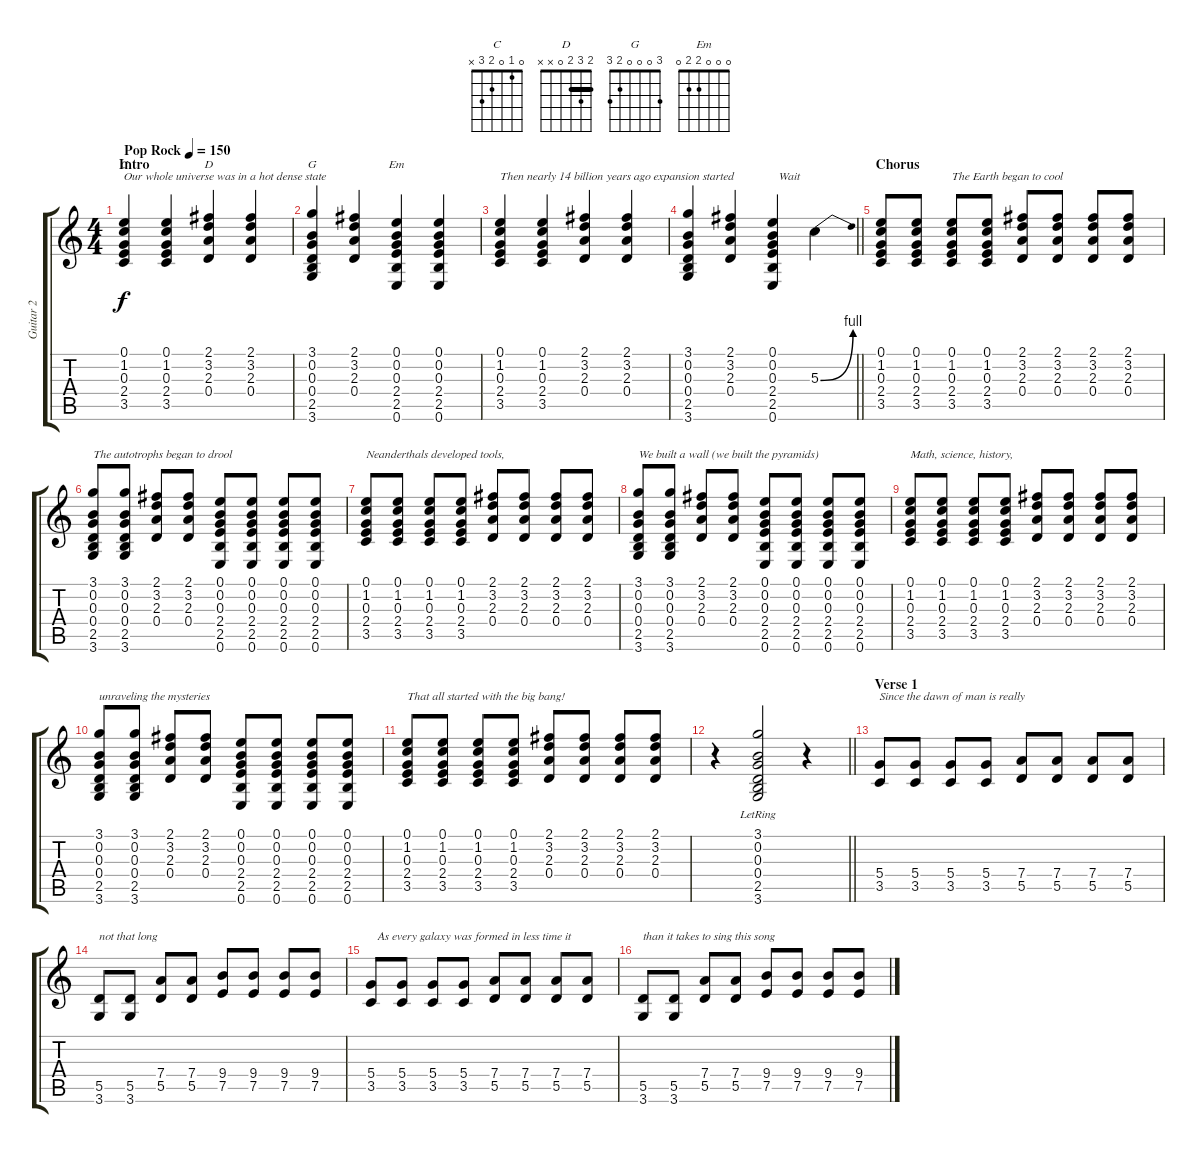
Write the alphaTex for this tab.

\track ("Guitar 2" "Guitar 2") {instrument electricguitarclean}
\staff {score tabs}
\tuning (E4 B3 G3 D3 A2 E2) {hide}
\chord ("C" 0 1 0 2 3 x)
\chord ("D" 2 3 2 0 x x) {barre 2}
\chord ("G" 3 0 0 0 2 3)
\chord ("Em" 0 0 0 2 2 0)
\ts (4 4)
\section ("" "Intro")
\tempo (150 "Pop Rock")
\clef g2
\ks c
(0.1 1.2 0.3 2.4 3.5).4{ch "C" txt "Our whole universe was in a hot dense state" dy f instrument electricguitarclean} (0.1 1.2 0.3 2.4 3.5).4 (2.1 3.2 2.3 0.4).4{ch "D"} (2.1 3.2 2.3 0.4).4 |
(3.1 0.2 0.3 0.4 2.5 3.6).4{ch "G"} (2.1 3.2 2.3 0.4).4 (0.1 0.2 0.3 2.4 2.5 0.6).4{ch "Em"} (0.1 0.2 0.3 2.4 2.5 0.6).4 |
(0.1 1.2 0.3 2.4 3.5).4{txt "Then nearly 14 billion years ago expansion started"} (0.1 1.2 0.3 2.4 3.5).4 (2.1 3.2 2.3 0.4).4 (2.1 3.2 2.3 0.4).4 |
\barLineRight lightlight
(3.1 0.2 0.3 0.4 2.5 3.6).4{txt "                              Wait"} (2.1 3.2 2.3 0.4).4 (0.1 0.2 0.3 2.4 2.5 0.6).4 5.3{be (bend 0 0 60 4)}.4 |
\section ("" "Chorus ")
(0.1 1.2 0.3 2.4 3.5).8 (0.1 1.2 0.3 2.4 3.5).8 (0.1 1.2 0.3 2.4 3.5).8{txt "The Earth began to cool"} (0.1 1.2 0.3 2.4 3.5).8 (2.1 3.2 2.3 0.4).8 (2.1 3.2 2.3 0.4).8 (2.1 3.2 2.3 0.4).8 (2.1 3.2 2.3 0.4).8 |
(3.1 0.2 0.3 0.4 2.5 3.6).8{txt "The autotrophs began to drool"} (3.1 0.2 0.3 0.4 2.5 3.6).8 (2.1 3.2 2.3 0.4).8 (2.1 3.2 2.3 0.4).8 (0.1 0.2 0.3 2.4 2.5 0.6).8 (0.1 0.2 0.3 2.4 2.5 0.6).8 (0.1 0.2 0.3 2.4 2.5 0.6).8 (0.1 0.2 0.3 2.4 2.5 0.6).8 |
(0.1 1.2 0.3 2.4 3.5).8{txt "Neanderthals developed tools,"} (0.1 1.2 0.3 2.4 3.5).8 (0.1 1.2 0.3 2.4 3.5).8 (0.1 1.2 0.3 2.4 3.5).8 (2.1 3.2 2.3 0.4).8 (2.1 3.2 2.3 0.4).8 (2.1 3.2 2.3 0.4).8 (2.1 3.2 2.3 0.4).8 |
(3.1 0.2 0.3 0.4 2.5 3.6).8{txt "We built a wall (we built the pyramids)"} (3.1 0.2 0.3 0.4 2.5 3.6).8 (2.1 3.2 2.3 0.4).8 (2.1 3.2 2.3 0.4).8 (0.1 0.2 0.3 2.4 2.5 0.6).8 (0.1 0.2 0.3 2.4 2.5 0.6).8 (0.1 0.2 0.3 2.4 2.5 0.6).8 (0.1 0.2 0.3 2.4 2.5 0.6).8 |
(0.1 1.2 0.3 2.4 3.5).8{txt "Math, science, history, "} (0.1 1.2 0.3 2.4 3.5).8 (0.1 1.2 0.3 2.4 3.5).8 (0.1 1.2 0.3 2.4 3.5).8 (2.1 3.2 2.3 0.4).8 (2.1 3.2 2.3 0.4).8 (2.1 3.2 2.3 0.4).8 (2.1 3.2 2.3 0.4).8 |
(3.1 0.2 0.3 0.4 2.5 3.6).8{txt "unraveling the mysteries"} (3.1 0.2 0.3 0.4 2.5 3.6).8 (2.1 3.2 2.3 0.4).8 (2.1 3.2 2.3 0.4).8 (0.1 0.2 0.3 2.4 2.5 0.6).8 (0.1 0.2 0.3 2.4 2.5 0.6).8 (0.1 0.2 0.3 2.4 2.5 0.6).8 (0.1 0.2 0.3 2.4 2.5 0.6).8 |
(0.1 1.2 0.3 2.4 3.5).8{txt "That all started with the big bang!"} (0.1 1.2 0.3 2.4 3.5).8 (0.1 1.2 0.3 2.4 3.5).8 (0.1 1.2 0.3 2.4 3.5).8 (2.1 3.2 2.3 0.4).8 (2.1 3.2 2.3 0.4).8 (2.1 3.2 2.3 0.4).8 (2.1 3.2 2.3 0.4).8 |
\barLineRight lightlight
r.4 (3.1{lr} 0.2{lr} 0.3{lr} 0.4{lr} 2.5{lr} 3.6{lr}).2 r.4 |
\section ("" "Verse 1")
(5.4 3.5).8{txt "Since the dawn of man is really "} (5.4 3.5).8 (5.4 3.5).8 (5.4 3.5).8 (7.4 5.5).8 (7.4 5.5).8 (7.4 5.5).8 (7.4 5.5).8 |
(5.5 3.6).8{txt "not that long"} (5.5 3.6).8 (7.4 5.5).8 (7.4 5.5).8 (9.4 7.5).8 (9.4 7.5).8 (9.4 7.5).8 (9.4 7.5).8 |
(5.4 3.5).8{txt "  As every galaxy was formed in less time it "} (5.4 3.5).8 (5.4 3.5).8 (5.4 3.5).8 (7.4 5.5).8 (7.4 5.5).8 (7.4 5.5).8 (7.4 5.5).8 |
(5.5 3.6).8{txt "than it takes to sing this song"} (5.5 3.6).8 (7.4 5.5).8 (7.4 5.5).8 (9.4 7.5).8 (9.4 7.5).8 (9.4 7.5).8 (9.4 7.5).8
